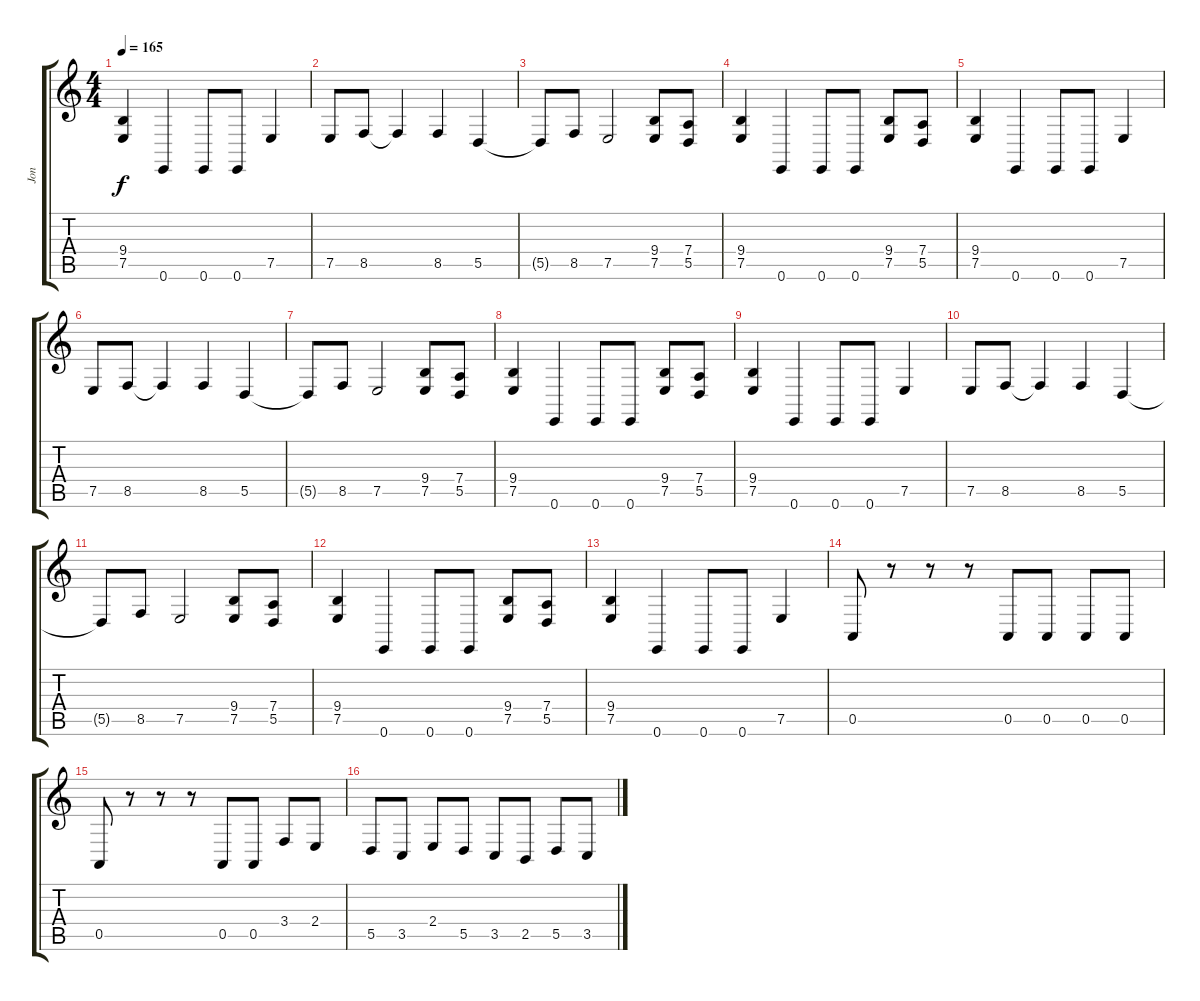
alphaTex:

\track ("Jon" "Jon") {instrument brightacousticpiano}
\staff {score tabs}
\tuning (E4 B3 G3 D3 A2 E2) {hide}
\ts (4 4)
\tempo 165
\clef g2
\ks c
(9.4 7.5).4{dy f} 0.6.4 0.6.8 0.6.8 7.5.4 |
7.5.8 8.5.8 8.5{t}.4 8.5.4 5.5.4 |
5.5{t}.8 8.5.8 7.5.2 (9.4 7.5).8 (7.4 5.5).8 |
(9.4 7.5).4 0.6.4 0.6.8 0.6.8 (9.4 7.5).8 (7.4 5.5).8 |
(9.4 7.5).4 0.6.4 0.6.8 0.6.8 7.5.4 |
7.5.8 8.5.8 8.5{t}.4 8.5.4 5.5.4 |
5.5{t}.8 8.5.8 7.5.2 (9.4 7.5).8 (7.4 5.5).8 |
(9.4 7.5).4 0.6.4 0.6.8 0.6.8 (9.4 7.5).8 (7.4 5.5).8 |
(9.4 7.5).4 0.6.4 0.6.8 0.6.8 7.5.4 |
7.5.8 8.5.8 8.5{t}.4 8.5.4 5.5.4 |
5.5{t}.8 8.5.8 7.5.2 (9.4 7.5).8 (7.4 5.5).8 |
(9.4 7.5).4 0.6.4 0.6.8 0.6.8 (9.4 7.5).8 (7.4 5.5).8 |
(9.4 7.5).4 0.6.4 0.6.8 0.6.8 7.5.4 |
0.5.8 r.8 r.8 r.8 0.5.8 0.5.8 0.5.8 0.5.8 |
0.5.8 r.8 r.8 r.8 0.5.8 0.5.8 3.4.8 2.4.8 |
5.5.8 3.5.8 2.4.8 5.5.8 3.5.8 2.5.8 5.5.8 3.5.8
